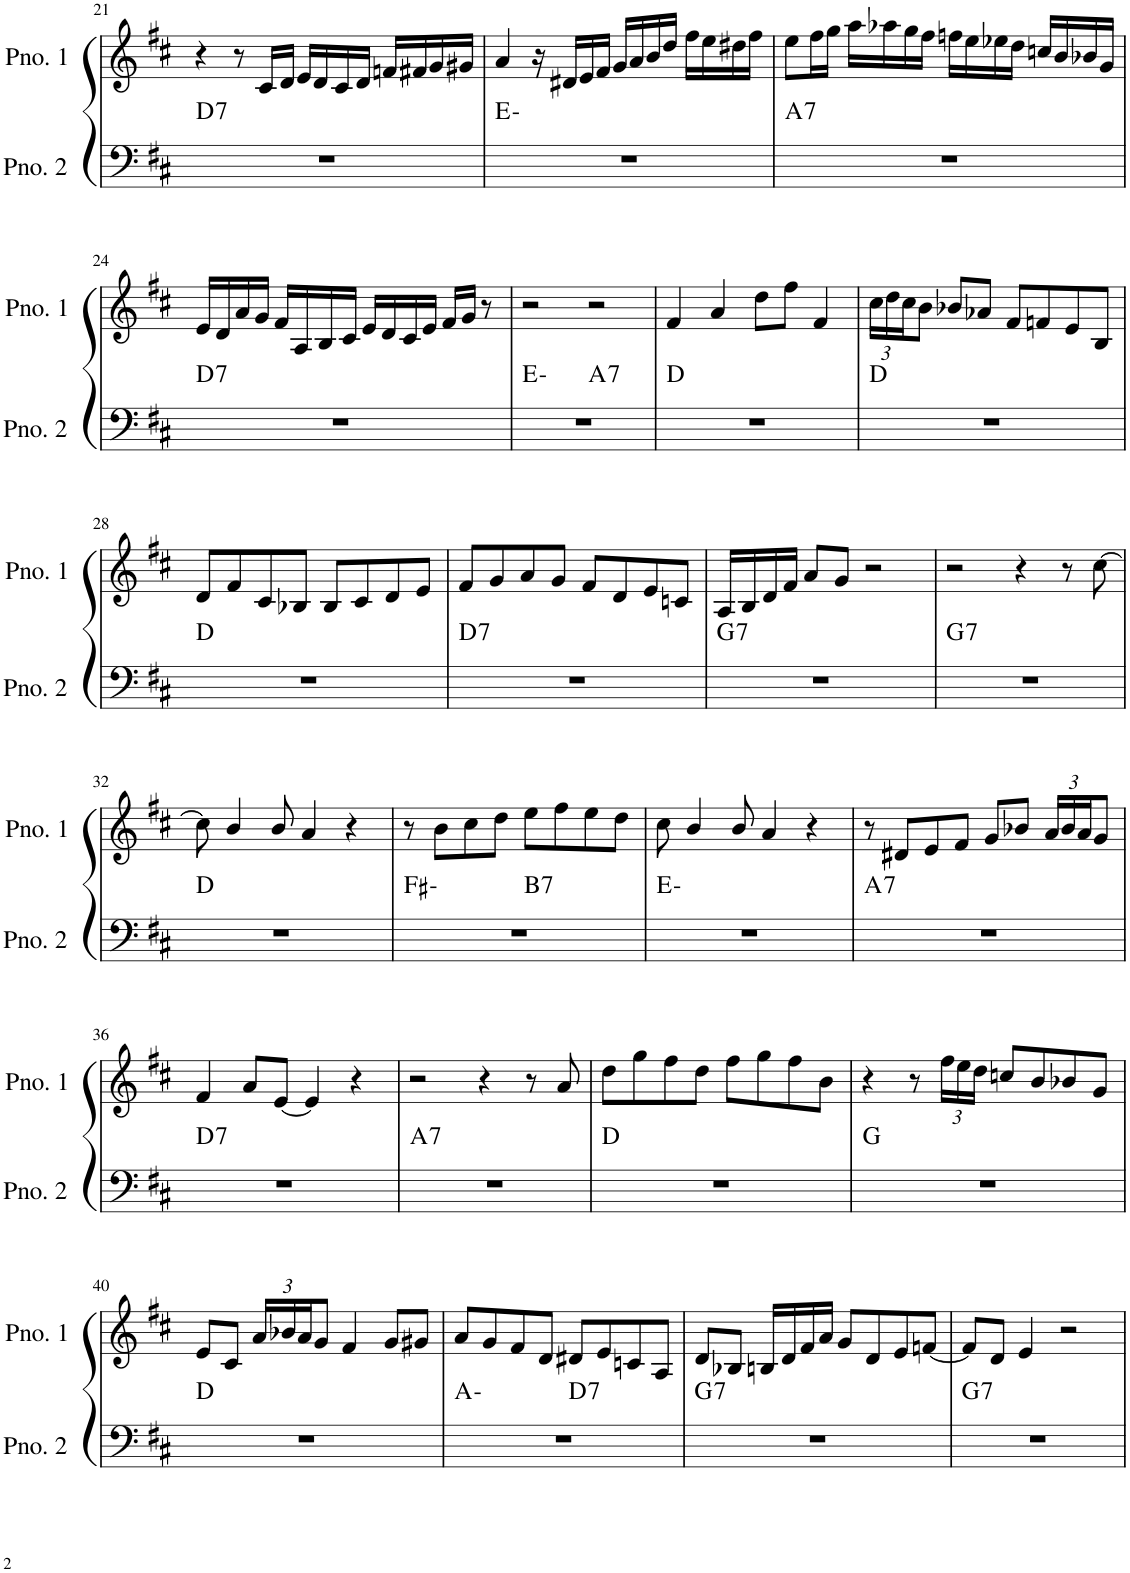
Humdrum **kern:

**kern	**harte	**kern
*part2	*part2	*part1
*staff2	*	*staff1
*I"ピアノ 2	*	*I"ピアノ 1
!!LO:PB:g=z
*clefF4	*	*clefG2
*k[f#c#]	*	*k[f#c#]
*M4/4	*	*M4/4
=21	=21	=21
!	!LO:H:kt=7	!
1r	D:7	4r
.	.	8r
.	.	16c#/LL
.	.	16d/JJ
.	.	16e/LL
.	.	16d/
.	.	16c#/
.	.	16d/JJ
.	.	16fn/LL
.	.	16f#X/
.	.	16g/
.	.	16g#X/JJ
=22	=22	=22
1r	E:min	4a/
.	.	16r
.	.	16d#X/LL
.	.	16e/
.	.	16f#/JJ
.	.	16g/LL
.	.	16a/
.	.	16b/
.	.	16dd/JJ
.	.	16ff#\LL
.	.	16ee\
.	.	16dd#X\
.	.	16ff#\JJ
=23	=23	=23
!	!LO:H:kt=7	!
1r	A:7	8ee\L
.	.	16ff#\L
.	.	16gg\JJ
.	.	16aa\LL
.	.	16aa-X\
.	.	16gg\
.	.	16ff#\JJ
.	.	16ffn\LL
.	.	16ee\
.	.	16ee-X\
.	.	16dd\JJ
.	.	16ccn/LL
.	.	16b/
.	.	16b-X/
.	.	16g/JJ
!!LO:LB:g=z
=24	=24	=24
!	!LO:H:kt=7	!
1r	D:7	16e/LL
.	.	16d/
.	.	16a/
.	.	16g/JJ
.	.	16f#/LL
.	.	16A/
.	.	16B/
.	.	16c#/JJ
.	.	16e/LL
.	.	16d/
.	.	16c#/
.	.	16e/JJ
.	.	16f#/LL
.	.	16g/JJ
.	.	8r
=25	=25	=25
*^	*	*
1r	2ryy	E:min	2r
!	!	!LO:H:kt=7	!
.	2ryy	A:7	2r
*v	*v	*	*
=26	=26	=26
1r	D:maj	4f#/
.	.	4a/
.	.	8dd\L
.	.	8ff#\J
.	.	4f#/
=27	=27	=27
*	*	*Xbrackettup
1r	D:maj	24cc#\LL
.	.	24dd\
.	.	24cc#\J
.	.	8b\J
.	.	8b-X/L
.	.	8a-X/J
.	.	8f#/L
.	.	8fn/
.	.	8e/
.	.	8B/J
!!LO:LB:g=z
=28	=28	=28
1r	D:maj	8d/L
.	.	8f#/
.	.	8c#/
.	.	8B-X/J
.	.	8B-/L
.	.	8c#/
.	.	8d/
.	.	8e/J
=29	=29	=29
!	!LO:H:kt=7	!
1r	D:7	8f#/L
.	.	8g/
.	.	8a/
.	.	8g/J
.	.	8f#/L
.	.	8d/
.	.	8e/
.	.	8cn/J
=30	=30	=30
!	!LO:H:kt=7	!
1r	G:7	16A/LL
.	.	16B/
.	.	16d/
.	.	16f#/JJ
.	.	8a/L
.	.	8g/J
.	.	2r
=31	=31	=31
!	!LO:H:kt=7	!
1r	G:7	2r
.	.	4r
.	.	8r
.	.	[8cc#\
!!LO:LB:g=z
=32	=32	=32
1r	D:maj	8cc#\]
.	.	4b/
.	.	8b/
.	.	4a/
.	.	4r
=33	=33	=33
*^	*	*
1r	2ryy	F#:min	8r
.	.	.	8b\L
.	.	.	8cc#\
.	.	.	8dd\J
!	!	!LO:H:kt=7	!
.	2ryy	B:7	8ee\L
.	.	.	8ff#\
.	.	.	8ee\
.	.	.	8dd\J
*v	*v	*	*
=34	=34	=34
1r	E:min	8cc#\
.	.	4b/
.	.	8b/
.	.	4a/
.	.	4r
=35	=35	=35
!	!LO:H:kt=7	!
1r	A:7	8r
.	.	8d#X/L
.	.	8e/
.	.	8f#/J
.	.	8g/L
.	.	8b-X/J
.	.	24a/LL
.	.	24b-/
.	.	24a/J
.	.	8g/J
!!LO:LB:g=z
=36	=36	=36
!	!LO:H:kt=7	!
1r	D:7	4f#/
.	.	8a/L
.	.	[8e/J
.	.	4e/]
.	.	4r
=37	=37	=37
!	!LO:H:kt=7	!
1r	A:7	2r
.	.	4r
.	.	8r
.	.	8a/
=38	=38	=38
1r	D:maj	8dd\L
.	.	8gg\
.	.	8ff#\
.	.	8dd\J
.	.	8ff#\L
.	.	8gg\
.	.	8ff#\
.	.	8b\J
=39	=39	=39
1r	G:maj	4r
.	.	8r
.	.	24ff#\LL
.	.	24ee\
.	.	24dd\JJ
.	.	8ccn/L
.	.	8b/
.	.	8b-X/
.	.	8g/J
!!LO:LB:g=z
=40	=40	=40
1r	D:maj	8e/L
.	.	8c#/J
.	.	24a/LL
.	.	24b-X/
.	.	24a/J
.	.	8g/J
.	.	4f#/
.	.	8g/L
.	.	8g#X/J
=41	=41	=41
*^	*	*
1r	2ryy	A:min	8a/L
.	.	.	8g/
.	.	.	8f#/
.	.	.	8d/J
!	!	!LO:H:kt=7	!
.	2ryy	D:7	8d#X/L
.	.	.	8e/
.	.	.	8cn/
.	.	.	8A/J
=42	=42	=42	=42
!	!	!LO:H:kt=7	!
*v	*v	*	*
1r	G:7	8d/L
.	.	8B-X/J
.	.	16Bn/LL
.	.	16d/
.	.	16f#/
.	.	16a/JJ
.	.	8g/L
.	.	8d/
.	.	8e/
.	.	[8fn/J
=43	=43	=43
!	!LO:H:kt=7	!
1r	G:7	8f/L]
.	.	8d/J
.	.	4e/
.	.	2r
=	=	=
*-	*-	*-
